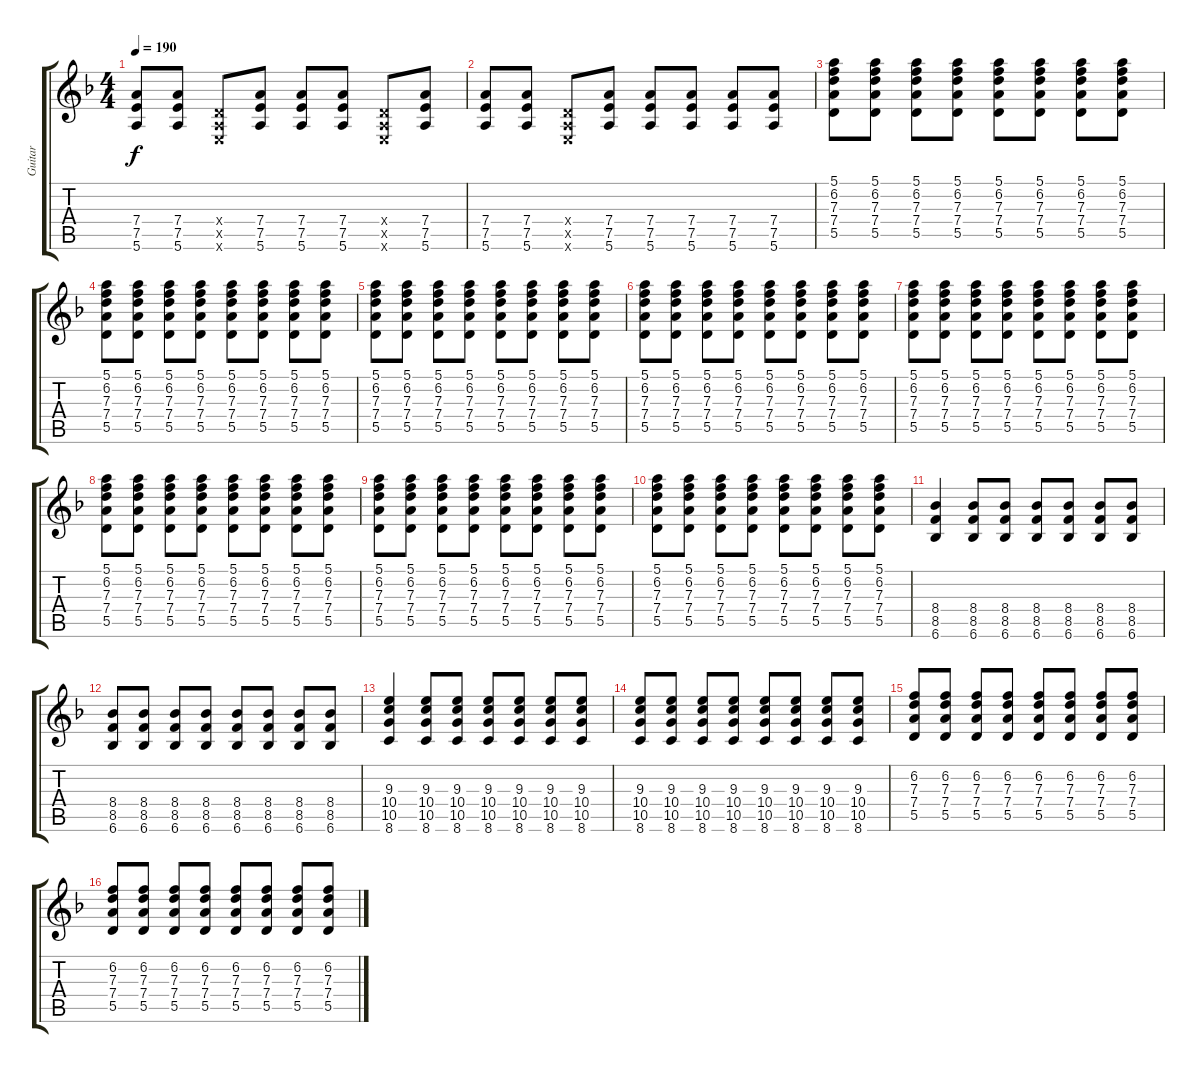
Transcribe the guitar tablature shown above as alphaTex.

\track ("Guitar" "Guitar") {instrument overdrivenguitar}
\staff {score tabs}
\tuning (E4 B3 G3 D3 A2 E2) {hide}
\ts (4 4)
\tempo 190
\clef g2
\ks f
(7.4 7.5 5.6).8{dy f} (7.4 7.5 5.6).8 (0.4{x} 0.5{x} 0.6{x}).8 (7.4 7.5 5.6).8 (7.4 7.5 5.6).8 (7.4 7.5 5.6).8 (0.4{x} 0.5{x} 0.6{x}).8 (7.4 7.5 5.6).8 |
(7.4 7.5 5.6).8 (7.4 7.5 5.6).8 (0.4{x} 0.5{x} 0.6{x}).8 (7.4 7.5 5.6).8 (7.4 7.5 5.6).8 (7.4 7.5 5.6).8 (7.4 7.5 5.6).8 (7.4 7.5 5.6).8 |
(5.1 6.2 7.3 7.4 5.5).8 (5.1 6.2 7.3 7.4 5.5).8 (5.1 6.2 7.3 7.4 5.5).8 (5.1 6.2 7.3 7.4 5.5).8 (5.1 6.2 7.3 7.4 5.5).8 (5.1 6.2 7.3 7.4 5.5).8 (5.1 6.2 7.3 7.4 5.5).8 (5.1 6.2 7.3 7.4 5.5).8 |
(5.1 6.2 7.3 7.4 5.5).8 (5.1 6.2 7.3 7.4 5.5).8 (5.1 6.2 7.3 7.4 5.5).8 (5.1 6.2 7.3 7.4 5.5).8 (5.1 6.2 7.3 7.4 5.5).8 (5.1 6.2 7.3 7.4 5.5).8 (5.1 6.2 7.3 7.4 5.5).8 (5.1 6.2 7.3 7.4 5.5).8 |
(5.1 6.2 7.3 7.4 5.5).8 (5.1 6.2 7.3 7.4 5.5).8 (5.1 6.2 7.3 7.4 5.5).8 (5.1 6.2 7.3 7.4 5.5).8 (5.1 6.2 7.3 7.4 5.5).8 (5.1 6.2 7.3 7.4 5.5).8 (5.1 6.2 7.3 7.4 5.5).8 (5.1 6.2 7.3 7.4 5.5).8 |
(5.1 6.2 7.3 7.4 5.5).8 (5.1 6.2 7.3 7.4 5.5).8 (5.1 6.2 7.3 7.4 5.5).8 (5.1 6.2 7.3 7.4 5.5).8 (5.1 6.2 7.3 7.4 5.5).8 (5.1 6.2 7.3 7.4 5.5).8 (5.1 6.2 7.3 7.4 5.5).8 (5.1 6.2 7.3 7.4 5.5).8 |
(5.1 6.2 7.3 7.4 5.5).8 (5.1 6.2 7.3 7.4 5.5).8 (5.1 6.2 7.3 7.4 5.5).8 (5.1 6.2 7.3 7.4 5.5).8 (5.1 6.2 7.3 7.4 5.5).8 (5.1 6.2 7.3 7.4 5.5).8 (5.1 6.2 7.3 7.4 5.5).8 (5.1 6.2 7.3 7.4 5.5).8 |
(5.1 6.2 7.3 7.4 5.5).8 (5.1 6.2 7.3 7.4 5.5).8 (5.1 6.2 7.3 7.4 5.5).8 (5.1 6.2 7.3 7.4 5.5).8 (5.1 6.2 7.3 7.4 5.5).8 (5.1 6.2 7.3 7.4 5.5).8 (5.1 6.2 7.3 7.4 5.5).8 (5.1 6.2 7.3 7.4 5.5).8 |
(5.1 6.2 7.3 7.4 5.5).8 (5.1 6.2 7.3 7.4 5.5).8 (5.1 6.2 7.3 7.4 5.5).8 (5.1 6.2 7.3 7.4 5.5).8 (5.1 6.2 7.3 7.4 5.5).8 (5.1 6.2 7.3 7.4 5.5).8 (5.1 6.2 7.3 7.4 5.5).8 (5.1 6.2 7.3 7.4 5.5).8 |
(5.1 6.2 7.3 7.4 5.5).8 (5.1 6.2 7.3 7.4 5.5).8 (5.1 6.2 7.3 7.4 5.5).8 (5.1 6.2 7.3 7.4 5.5).8 (5.1 6.2 7.3 7.4 5.5).8 (5.1 6.2 7.3 7.4 5.5).8 (5.1 6.2 7.3 7.4 5.5).8 (5.1 6.2 7.3 7.4 5.5).8 |
(8.4 8.5 6.6).4 (8.4 8.5 6.6).8 (8.4 8.5 6.6).8 (8.4 8.5 6.6).8 (8.4 8.5 6.6).8 (8.4 8.5 6.6).8 (8.4 8.5 6.6).8 |
(8.4 8.5 6.6).8 (8.4 8.5 6.6).8 (8.4 8.5 6.6).8 (8.4 8.5 6.6).8 (8.4 8.5 6.6).8 (8.4 8.5 6.6).8 (8.4 8.5 6.6).8 (8.4 8.5 6.6).8 |
(9.3 10.4 10.5 8.6).4 (9.3 10.4 10.5 8.6).8 (9.3 10.4 10.5 8.6).8 (9.3 10.4 10.5 8.6).8 (9.3 10.4 10.5 8.6).8 (9.3 10.4 10.5 8.6).8 (9.3 10.4 10.5 8.6).8 |
(9.3 10.4 10.5 8.6).8 (9.3 10.4 10.5 8.6).8 (9.3 10.4 10.5 8.6).8 (9.3 10.4 10.5 8.6).8 (9.3 10.4 10.5 8.6).8 (9.3 10.4 10.5 8.6).8 (9.3 10.4 10.5 8.6).8 (9.3 10.4 10.5 8.6).8 |
(6.2 7.3 7.4 5.5).8 (6.2 7.3 7.4 5.5).8 (6.2 7.3 7.4 5.5).8 (6.2 7.3 7.4 5.5).8 (6.2 7.3 7.4 5.5).8 (6.2 7.3 7.4 5.5).8 (6.2 7.3 7.4 5.5).8 (6.2 7.3 7.4 5.5).8 |
(6.2 7.3 7.4 5.5).8 (6.2 7.3 7.4 5.5).8 (6.2 7.3 7.4 5.5).8 (6.2 7.3 7.4 5.5).8 (6.2 7.3 7.4 5.5).8 (6.2 7.3 7.4 5.5).8 (6.2 7.3 7.4 5.5).8 (6.2 7.3 7.4 5.5).8
